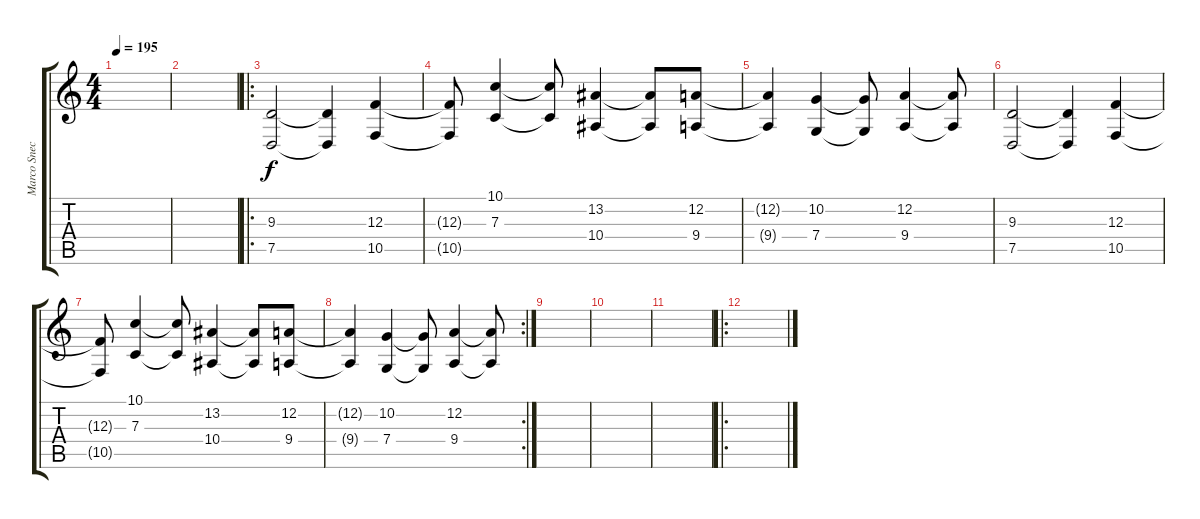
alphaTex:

\track ("Marco Sneck" "Marco Snec") {instrument stringensemble1}
\staff {score tabs}
\tuning (D4 A3 F3 C3 G2 D2) {hide}
\ts (4 4)
\tempo 195
\clef g2
\ks c
|
|
\ro
(9.3 7.5).2 (9.3{t} 7.5{t}).4 (12.3 10.5).4 |
(12.3{t} 10.5{t}).8 (10.1 7.3).4 (10.1{t} 7.3{t}).8 (13.2 10.4).4 (13.2{t} 10.4{t}).8 (12.2 9.4).8 |
(12.2{t} 9.4{t}).4 (10.2 7.4).4 (10.2{t} 7.4{t}).8 (12.2 9.4).4 (12.2{t} 9.4{t}).8 |
(9.3 7.5).2 (9.3{t} 7.5{t}).4 (12.3 10.5).4 |
(12.3{t} 10.5{t}).8 (10.1 7.3).4 (10.1{t} 7.3{t}).8 (13.2 10.4).4 (13.2{t} 10.4{t}).8 (12.2 9.4).8 |
\rc 2
(12.2{t} 9.4{t}).4 (10.2 7.4).4 (10.2{t} 7.4{t}).8 (12.2 9.4).4 (12.2{t} 9.4{t}).8 |
|
|
|
\ro
